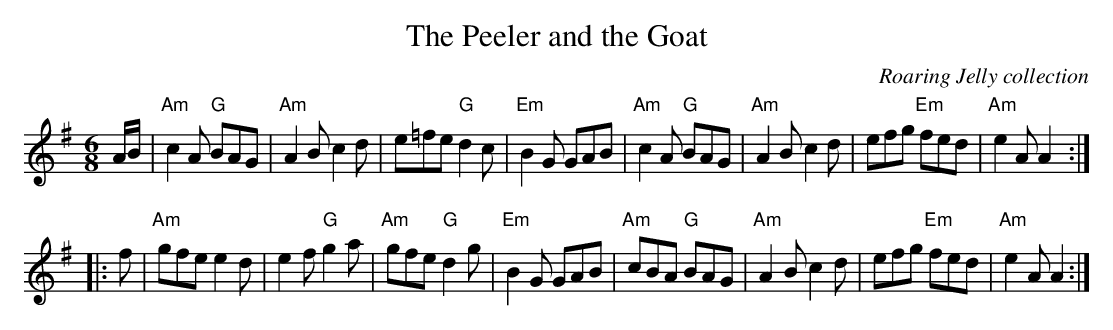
X:1
T: Peeler and the Goat, The
O: Roaring Jelly collection
M: 6/8
K: Ador
A/B/ |\
"Am"c2A "G"BAG | "Am"A2B c2d | e=fe "G"d2c | "Em"B2G GAB |\
"Am"c2A "G"BAG | "Am"A2B c2d | efg "Em"fed | "Am"e2A A2 :|
|: f |\
"Am"gfe e2d | e2f "G"g2a | "Am"gfe "G"d2g | "Em"B2G GAB |\
"Am"cBA "G"BAG | "Am"A2B c2d | efg "Em"fed | "Am"e2 A A2 :|
